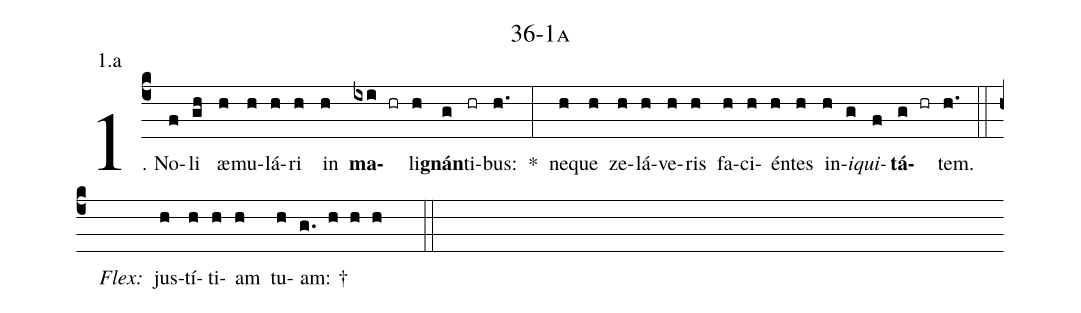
name: 36-1a;
annotation: 1.a;
%%
(c4)1. No(f)li(gh) æ(h)mu(h)lá(h)ri(h) in(h) <b>ma</b>(ixi hr)li(h)<b>gnán</b>(g)ti(hr)bus:(h.) *(:) ne(h)que(h) ze(h)lá(h)ve(h)ris(h) fa(h)ci(h)én(h)tes(h) in(h)<i>i</i>(g)<i>qui</i>(f)<b>tá</b>(g hr)tem.(h.) (::)
<i>Flex:</i>()  jus(h)tí(h)ti(h)am(h) tu(h)am: †(g. h h h  ::)
